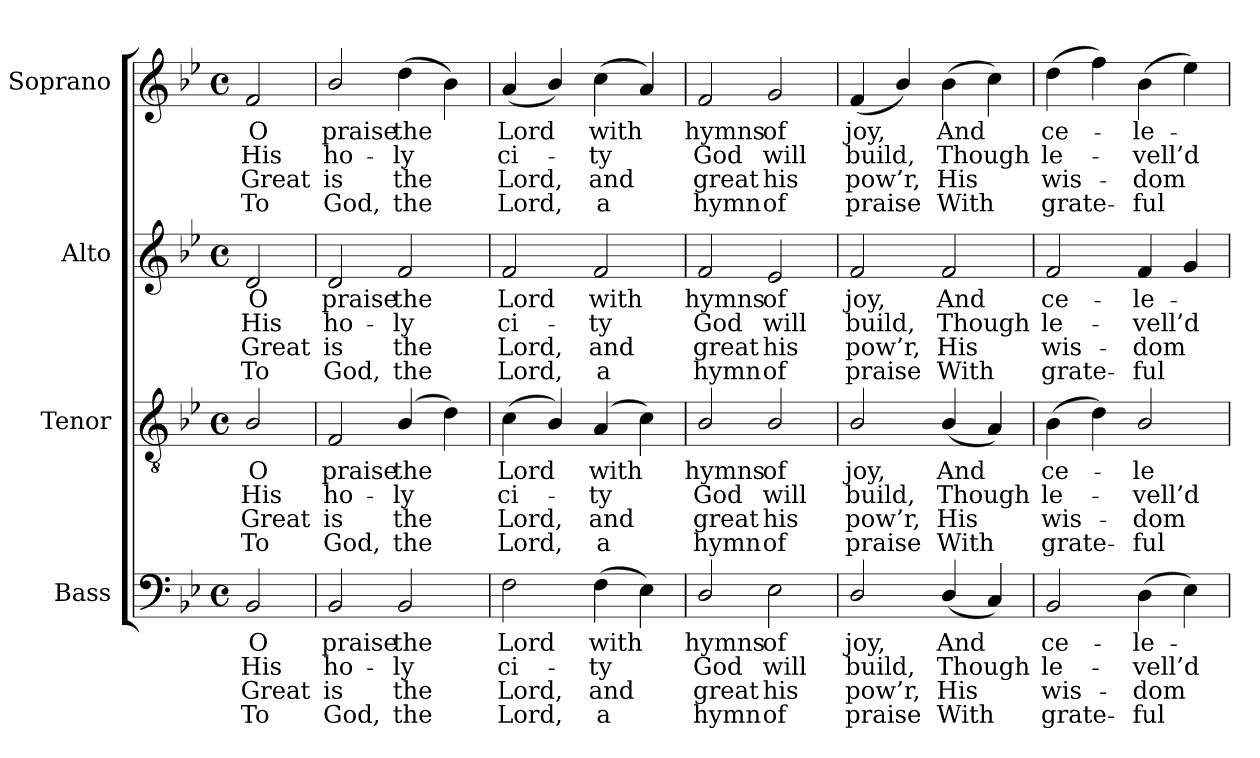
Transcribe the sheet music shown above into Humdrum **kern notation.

**kern	**text	**text	**text	**text	**kern	**text	**text	**text	**text	**kern	**text	**text	**text	**text	**kern	**text	**text	**text	**text
*part4	*part4	*part4	*part4	*part4	*part3	*part3	*part3	*part3	*part3	*part2	*part2	*part2	*part2	*part2	*part1	*part1	*part1	*part1	*part1
*staff4	*staff4	*staff4	*staff4	*staff4	*staff3	*staff3	*staff3	*staff3	*staff3	*staff2	*staff2	*staff2	*staff2	*staff2	*staff1	*staff1	*staff1	*staff1	*staff1
*I"Bass	*	*	*	*	*I"Tenor	*	*	*	*	*I"Alto	*	*	*	*	*I"Soprano	*	*	*	*
*I'B.	*	*	*	*	*I'T.	*	*	*	*	*I'A.	*	*	*	*	*I'S.	*	*	*	*
!!LO:PB:g=z
*clefF4	*	*	*	*	*clefGv2	*	*	*	*	*clefG2	*	*	*	*	*clefG2	*	*	*	*
*	*	*	*	*	*ITrd7c12	*	*	*	*	*	*	*	*	*	*	*	*	*	*
*k[b-e-]	*	*	*	*	*k[b-e-]	*	*	*	*	*k[b-e-]	*	*	*	*	*k[b-e-]	*	*	*	*
*B-:	*	*	*	*	*B-:	*	*	*	*	*B-:	*	*	*	*	*B-:	*	*	*	*
*M4/4	*	*	*	*	*M4/4	*	*	*	*	*M4/4	*	*	*	*	*M4/4	*	*	*	*
*met(c)	*	*	*	*	*met(c)	*	*	*	*	*met(c)	*	*	*	*	*met(c)	*	*	*	*
=	=	=	=	=	=	=	=	=	=	=	=	=	=	=	=	=	=	=	=
!	!LO:LY:b:color=#000000	!LO:LY:b:color=#000000	!LO:LY:b:color=#000000	!LO:LY:b:color=#000000	!	!	!	!	!	!	!	!	!	!	!	!	!	!	!
!	!	!	!	!	!	!LO:LY:b:color=#000000	!LO:LY:b:color=#000000	!LO:LY:b:color=#000000	!LO:LY:b:color=#000000	!	!	!	!	!	!	!	!	!	!
!	!	!	!	!	!	!	!	!	!	!	!LO:LY:b:color=#000000	!LO:LY:b:color=#000000	!LO:LY:b:color=#000000	!LO:LY:b:color=#000000	!	!	!	!	!
!	!	!	!	!	!	!	!	!	!	!	!	!	!	!	!	!LO:LY:b:color=#000000	!LO:LY:b:color=#000000	!LO:LY:b:color=#000000	!LO:LY:b:color=#000000
2BB-i/	O	His	Great	To	2BB-i/	O	His	Great	To	2di/	O	His	Great	To	2fi/	O	His	Great	To
=1	=1	=1	=1	=1	=1	=1	=1	=1	=1	=1	=1	=1	=1	=1	=1	=1	=1	=1	=1
!	!LO:LY:b:color=#000000	!LO:LY:b:color=#000000	!LO:LY:b:color=#000000	!LO:LY:b:color=#000000	!	!	!	!	!	!	!	!	!	!	!	!	!	!	!
!	!	!	!	!	!	!LO:LY:b:color=#000000	!LO:LY:b:color=#000000	!LO:LY:b:color=#000000	!LO:LY:b:color=#000000	!	!	!	!	!	!	!	!	!	!
!	!	!	!	!	!	!	!	!	!	!	!LO:LY:b:color=#000000	!LO:LY:b:color=#000000	!LO:LY:b:color=#000000	!LO:LY:b:color=#000000	!	!	!	!	!
!	!	!	!	!	!	!	!	!	!	!	!	!	!	!	!	!LO:LY:b:color=#000000	!LO:LY:b:color=#000000	!LO:LY:b:color=#000000	!LO:LY:b:color=#000000
2BB-i/	praise	ho-	is	God,	2FFi/	praise	ho-	is	God,	2di/	praise	ho-	is	God,	2b-i/	praise	ho-	is	God,
!	!LO:LY:b:color=#000000	!LO:LY:b:color=#000000	!LO:LY:b:color=#000000	!LO:LY:b:color=#000000	!	!	!	!	!	!	!	!	!	!	!	!	!	!	!
!	!	!	!	!	!	!LO:LY:b:color=#000000	!LO:LY:b:color=#000000	!LO:LY:b:color=#000000	!LO:LY:b:color=#000000	!	!	!	!	!	!	!	!	!	!
!	!	!	!	!	!	!	!	!	!	!	!LO:LY:b:color=#000000	!LO:LY:b:color=#000000	!LO:LY:b:color=#000000	!LO:LY:b:color=#000000	!	!	!	!	!
!	!	!	!	!	!	!	!	!	!	!	!	!	!	!	!	!LO:LY:b:color=#000000	!LO:LY:b:color=#000000	!LO:LY:b:color=#000000	!LO:LY:b:color=#000000
2BB-i/	the	-ly	the	the	(4BB-i/	the	-ly	the	the	2fi/	the	-ly	the	the	(4ddi\	the	-ly	the	the
.	.	.	.	.	4Di\)	.	.	.	.	.	.	.	.	.	4b-i\)	.	.	.	.
=2	=2	=2	=2	=2	=2	=2	=2	=2	=2	=2	=2	=2	=2	=2	=2	=2	=2	=2	=2
!	!LO:LY:b:color=#000000	!LO:LY:b:color=#000000	!LO:LY:b:color=#000000	!LO:LY:b:color=#000000	!	!	!	!	!	!	!	!	!	!	!	!	!	!	!
!	!	!	!	!	!	!LO:LY:b:color=#000000	!LO:LY:b:color=#000000	!LO:LY:b:color=#000000	!LO:LY:b:color=#000000	!	!	!	!	!	!	!	!	!	!
!	!	!	!	!	!	!	!	!	!	!	!LO:LY:b:color=#000000	!LO:LY:b:color=#000000	!LO:LY:b:color=#000000	!LO:LY:b:color=#000000	!	!	!	!	!
!	!	!	!	!	!	!	!	!	!	!	!	!	!	!	!	!LO:LY:b:color=#000000	!LO:LY:b:color=#000000	!LO:LY:b:color=#000000	!LO:LY:b:color=#000000
2Fi\	Lord	ci-	Lord,	Lord,	(4Ci\	Lord	ci-	Lord,	Lord,	2fi/	Lord	ci-	Lord,	Lord,	(4ai/	Lord	ci-	Lord,	Lord,
.	.	.	.	.	4BB-i/)	.	.	.	.	.	.	.	.	.	4b-i/)	.	.	.	.
!	!LO:LY:b:color=#000000	!LO:LY:b:color=#000000	!LO:LY:b:color=#000000	!LO:LY:b:color=#000000	!	!	!	!	!	!	!	!	!	!	!	!	!	!	!
!	!	!	!	!	!	!LO:LY:b:color=#000000	!LO:LY:b:color=#000000	!LO:LY:b:color=#000000	!LO:LY:b:color=#000000	!	!	!	!	!	!	!	!	!	!
!	!	!	!	!	!	!	!	!	!	!	!LO:LY:b:color=#000000	!LO:LY:b:color=#000000	!LO:LY:b:color=#000000	!LO:LY:b:color=#000000	!	!	!	!	!
!	!	!	!	!	!	!	!	!	!	!	!	!	!	!	!	!LO:LY:b:color=#000000	!LO:LY:b:color=#000000	!LO:LY:b:color=#000000	!LO:LY:b:color=#000000
(4Fi\	with	-ty	and	a	(4AAi/	with	-ty	and	a	2fi/	with	-ty	and	a	(4cci\	with	-ty	and	a
4E-i\)	.	.	.	.	4Ci\)	.	.	.	.	.	.	.	.	.	4ai/)	.	.	.	.
=3	=3	=3	=3	=3	=3	=3	=3	=3	=3	=3	=3	=3	=3	=3	=3	=3	=3	=3	=3
!	!LO:LY:b:color=#000000	!LO:LY:b:color=#000000	!LO:LY:b:color=#000000	!LO:LY:b:color=#000000	!	!	!	!	!	!	!	!	!	!	!	!	!	!	!
!	!	!	!	!	!	!LO:LY:b:color=#000000	!LO:LY:b:color=#000000	!LO:LY:b:color=#000000	!LO:LY:b:color=#000000	!	!	!	!	!	!	!	!	!	!
!	!	!	!	!	!	!	!	!	!	!	!LO:LY:b:color=#000000	!LO:LY:b:color=#000000	!LO:LY:b:color=#000000	!LO:LY:b:color=#000000	!	!	!	!	!
!	!	!	!	!	!	!	!	!	!	!	!	!	!	!	!	!LO:LY:b:color=#000000	!LO:LY:b:color=#000000	!LO:LY:b:color=#000000	!LO:LY:b:color=#000000
2Di/	hymns	God	great	hymn	2BB-i/	hymns	God	great	hymn	2fi/	hymns	God	great	hymn	2fi/	hymns	God	great	hymn
!	!LO:LY:b:color=#000000	!LO:LY:b:color=#000000	!LO:LY:b:color=#000000	!LO:LY:b:color=#000000	!	!	!	!	!	!	!	!	!	!	!	!	!	!	!
!	!	!	!	!	!	!LO:LY:b:color=#000000	!LO:LY:b:color=#000000	!LO:LY:b:color=#000000	!LO:LY:b:color=#000000	!	!	!	!	!	!	!	!	!	!
!	!	!	!	!	!	!	!	!	!	!	!LO:LY:b:color=#000000	!LO:LY:b:color=#000000	!LO:LY:b:color=#000000	!LO:LY:b:color=#000000	!	!	!	!	!
!	!	!	!	!	!	!	!	!	!	!	!	!	!	!	!	!LO:LY:b:color=#000000	!LO:LY:b:color=#000000	!LO:LY:b:color=#000000	!LO:LY:b:color=#000000
2E-i\	of	will	his	of	2BB-i/	of	will	his	of	2e-i/	of	will	his	of	2gi/	of	will	his	of
=4	=4	=4	=4	=4	=4	=4	=4	=4	=4	=4	=4	=4	=4	=4	=4	=4	=4	=4	=4
!	!LO:LY:b:color=#000000	!LO:LY:b:color=#000000	!LO:LY:b:color=#000000	!LO:LY:b:color=#000000	!	!	!	!	!	!	!	!	!	!	!	!	!	!	!
!	!	!	!	!	!	!LO:LY:b:color=#000000	!LO:LY:b:color=#000000	!LO:LY:b:color=#000000	!LO:LY:b:color=#000000	!	!	!	!	!	!	!	!	!	!
!	!	!	!	!	!	!	!	!	!	!	!LO:LY:b:color=#000000	!LO:LY:b:color=#000000	!LO:LY:b:color=#000000	!LO:LY:b:color=#000000	!	!	!	!	!
!	!	!	!	!	!	!	!	!	!	!	!	!	!	!	!	!LO:LY:b:color=#000000	!LO:LY:b:color=#000000	!LO:LY:b:color=#000000	!LO:LY:b:color=#000000
2Di/	joy,	build,	pow’r,	praise	2BB-i/	joy,	build,	pow’r,	praise	2fi/	joy,	build,	pow’r,	praise	(4fi/	joy,	build,	pow’r,	praise
.	.	.	.	.	.	.	.	.	.	.	.	.	.	.	4b-i/)	.	.	.	.
!	!LO:LY:b:color=#000000	!LO:LY:b:color=#000000	!LO:LY:b:color=#000000	!LO:LY:b:color=#000000	!	!	!	!	!	!	!	!	!	!	!	!	!	!	!
!	!	!	!	!	!	!LO:LY:b:color=#000000	!LO:LY:b:color=#000000	!LO:LY:b:color=#000000	!LO:LY:b:color=#000000	!	!	!	!	!	!	!	!	!	!
!	!	!	!	!	!	!	!	!	!	!	!LO:LY:b:color=#000000	!LO:LY:b:color=#000000	!LO:LY:b:color=#000000	!LO:LY:b:color=#000000	!	!	!	!	!
!	!	!	!	!	!	!	!	!	!	!	!	!	!	!	!	!LO:LY:b:color=#000000	!LO:LY:b:color=#000000	!LO:LY:b:color=#000000	!LO:LY:b:color=#000000
(4Di/	And	Though	His	With	(4BB-i/	And	Though	His	With	2fi/	And	Though	His	With	(4b-i\	And	Though	His	With
4Ci/)	.	.	.	.	4AAi/)	.	.	.	.	.	.	.	.	.	4cci\)	.	.	.	.
=5	=5	=5	=5	=5	=5	=5	=5	=5	=5	=5	=5	=5	=5	=5	=5	=5	=5	=5	=5
!	!LO:LY:b:color=#000000	!LO:LY:b:color=#000000	!LO:LY:b:color=#000000	!LO:LY:b:color=#000000	!	!	!	!	!	!	!	!	!	!	!	!	!	!	!
!	!	!	!	!	!	!LO:LY:b:color=#000000	!LO:LY:b:color=#000000	!LO:LY:b:color=#000000	!LO:LY:b:color=#000000	!	!	!	!	!	!	!	!	!	!
!	!	!	!	!	!	!	!	!	!	!	!LO:LY:b:color=#000000	!LO:LY:b:color=#000000	!LO:LY:b:color=#000000	!LO:LY:b:color=#000000	!	!	!	!	!
!	!	!	!	!	!	!	!	!	!	!	!	!	!	!	!	!LO:LY:b:color=#000000	!LO:LY:b:color=#000000	!LO:LY:b:color=#000000	!LO:LY:b:color=#000000
2BB-i/	ce-	le-	wis-	-grate-	(4BB-i\	ce-	le-	wis-	-grate-	2fi/	ce-	le-	wis-	-grate-	(4ddi\	ce-	le-	-wis-	grate-
.	.	.	.	.	4Di\)	.	.	.	.	.	.	.	.	.	4ffi\)	.	.	.	.
!	!LO:LY:b:color=#000000	!LO:LY:b:color=#000000	!LO:LY:b:color=#000000	!LO:LY:b:color=#000000	!	!	!	!	!	!	!	!	!	!	!	!	!	!	!
!	!	!	!	!	!	!LO:LY:b:color=#000000	!LO:LY:b:color=#000000	!LO:LY:b:color=#000000	!LO:LY:b:color=#000000	!	!	!	!	!	!	!	!	!	!
!	!	!	!	!	!	!	!	!	!	!	!LO:LY:b:color=#000000	!LO:LY:b:color=#000000	!LO:LY:b:color=#000000	!LO:LY:b:color=#000000	!	!	!	!	!
!	!	!	!	!	!	!	!	!	!	!	!	!	!	!	!	!LO:LY:b:color=#000000	!LO:LY:b:color=#000000	!LO:LY:b:color=#000000	!LO:LY:b:color=#000000
(4Di\	-le-	-vell’d	-dom	ful	2BB-i/	-le-	-vell’d	-dom	ful	4fi/	-le-	-vell’d	-dom	ful	(4b-i\	-le-	-vell’d	dom	-ful
4E-i\)	.	.	.	.	.	.	.	.	.	4gi/	.	.	.	.	4ee-i\)	.	.	.	.
=	=	=	=	=	=	=	=	=	=	=	=	=	=	=	=	=	=	=	=
*-	*-	*-	*-	*-	*-	*-	*-	*-	*-	*-	*-	*-	*-	*-	*-	*-	*-	*-	*-
